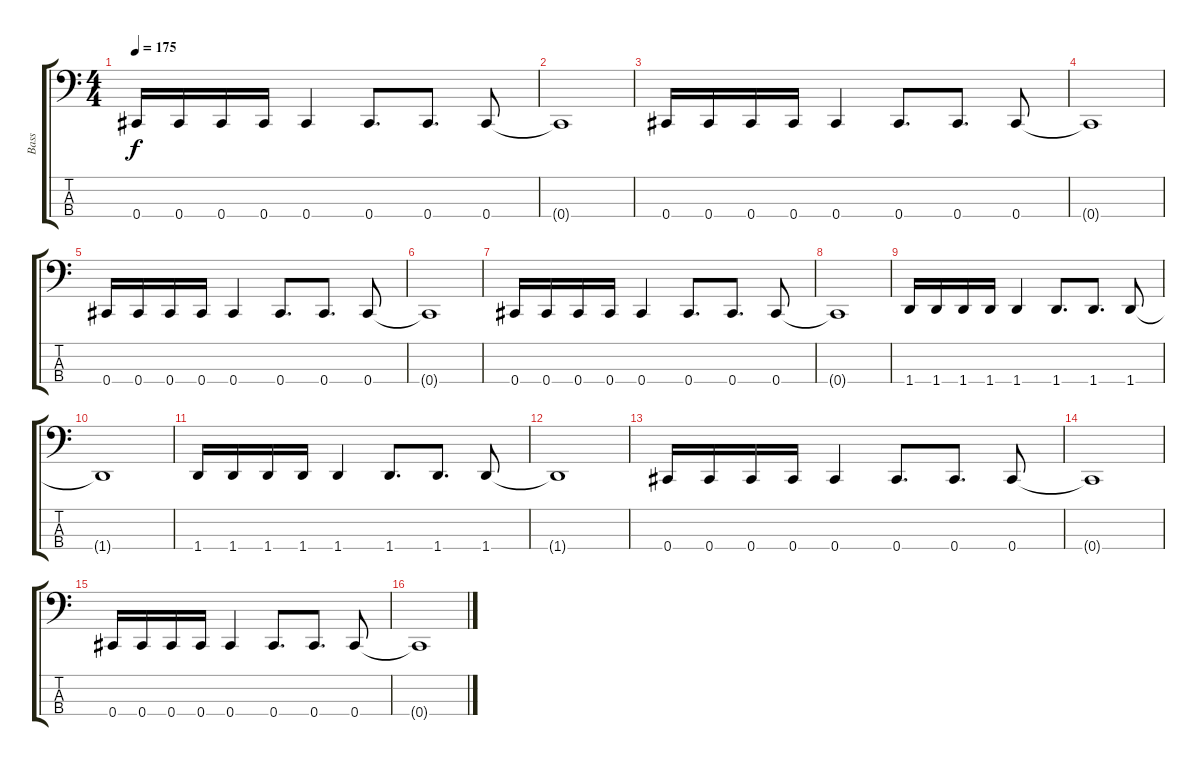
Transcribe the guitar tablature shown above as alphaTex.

\track ("Bass" "Bass") {instrument electricbasspick}
\staff {score tabs}
\tuning (Gb2 Db2 Ab1 Db1) {hide}
\ts (4 4)
\tempo 175
\clef f4
\ks c
0.4.16{dy f} 0.4.16 0.4.16 0.4.16 0.4.4 0.4.8{d} 0.4.8{d} 0.4.8 |
0.4{t}.1 |
0.4.16 0.4.16 0.4.16 0.4.16 0.4.4 0.4.8{d} 0.4.8{d} 0.4.8 |
0.4{t}.1 |
0.4.16 0.4.16 0.4.16 0.4.16 0.4.4 0.4.8{d} 0.4.8{d} 0.4.8 |
0.4{t}.1 |
0.4.16 0.4.16 0.4.16 0.4.16 0.4.4 0.4.8{d} 0.4.8{d} 0.4.8 |
0.4{t}.1 |
1.4.16 1.4.16 1.4.16 1.4.16 1.4.4 1.4.8{d} 1.4.8{d} 1.4.8 |
1.4{t}.1 |
1.4.16 1.4.16 1.4.16 1.4.16 1.4.4 1.4.8{d} 1.4.8{d} 1.4.8 |
1.4{t}.1 |
0.4.16 0.4.16 0.4.16 0.4.16 0.4.4 0.4.8{d} 0.4.8{d} 0.4.8 |
0.4{t}.1 |
0.4.16 0.4.16 0.4.16 0.4.16 0.4.4 0.4.8{d} 0.4.8{d} 0.4.8 |
0.4{t}.1
